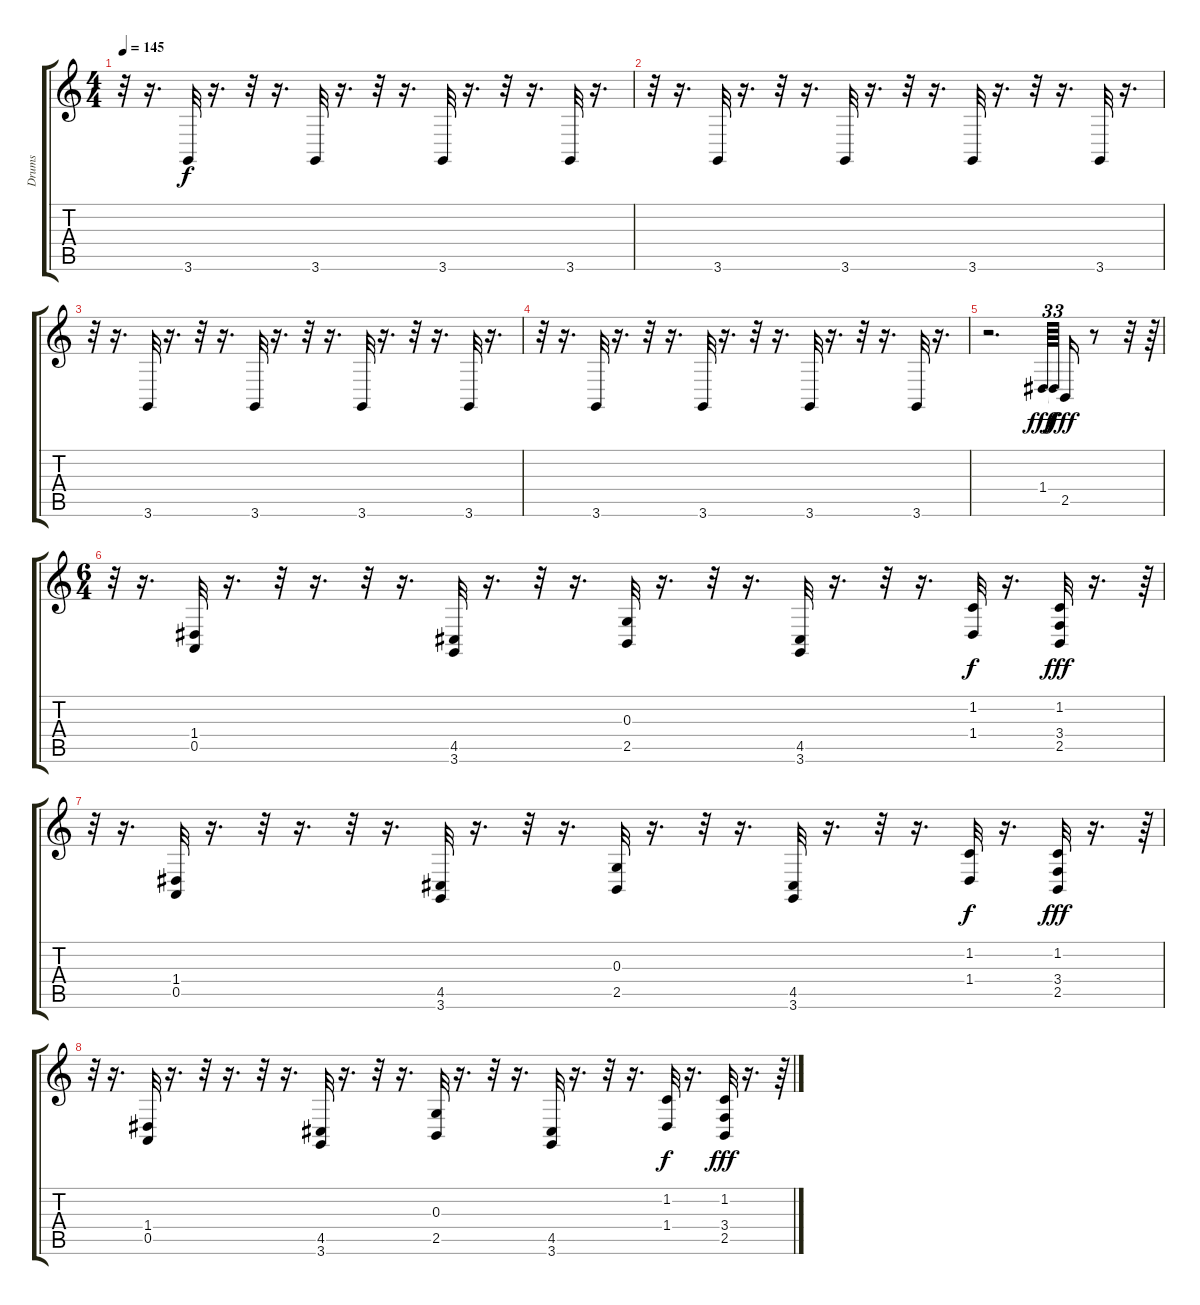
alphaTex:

\track ("Drums" "Drums") {instrument timpani}
\staff {score tabs}
\tuning (E4 B3 G3 D3 A2 E2) {hide}
\ts (4 4)
\tempo 145
\clef g2
\ks c
r.32{dy f balance 12} r.16{d} 3.6.32{balance 4} r.16{d} r.32{balance 12} r.16{d} 3.6.32{balance 4} r.16{d} r.32{balance 12} r.16{d} 3.6.32{balance 4} r.16{d} r.32{balance 12} r.16{d} 3.6.32{balance 4} r.16{d} |
r.32{balance 12} r.16{d} 3.6.32{balance 4} r.16{d} r.32{balance 12} r.16{d} 3.6.32{balance 4} r.16{d} r.32{balance 12} r.16{d} 3.6.32{balance 4} r.16{d} r.32{balance 12} r.16{d} 3.6.32{balance 4} r.16{d} |
r.32{balance 12} r.16{d} 3.6.32{balance 4} r.16{d} r.32{balance 12} r.16{d} 3.6.32{balance 4} r.16{d} r.32{balance 12} r.16{d} 3.6.32{balance 4} r.16{d} r.32{balance 12} r.16{d} 3.6.32{balance 4} r.16{d} |
r.32{balance 12} r.16{d} 3.6.32{balance 4} r.16{d} r.32{balance 12} r.16{d} 3.6.32{balance 4} r.16{d} r.32{balance 12} r.16{d} 3.6.32{balance 4} r.16{d} r.32{balance 12} r.16{d} 3.6.32{balance 4} r.16{d} |
r.2{d} 1.4.64{tu (3 2) dy fff balance 8} 1.4{t}.64{tu (3 2) dy f beam splitsecondary} 2.5.16{dy fff} r.8 r.32 r.64{tu (3 2) balance 8} |
\ts (6 4)
r.32{tu (3 2)} r.16{d} (1.4 0.5).32{balance 12} r.16{d} r.32{balance 8} r.16{d} r.32{balance 4} r.16{d} (4.5 3.6).32{balance 8} r.16{d} r.32{balance 12} r.16{d} (0.3 2.5).32{balance 8} r.16{d} r.32{balance 4} r.16{d} (4.5 3.6).32{balance 8} r.16{d} r.32{balance 12} r.16{d} (1.2 1.4).32{dy f balance 8} r.16{d} (1.2 3.4 2.5).32{dy fff balance 4} r.16{d} r.64{tu (3 2) balance 8} |
r.32{tu (3 2)} r.16{d} (1.4 0.5).32{balance 12} r.16{d} r.32{balance 8} r.16{d} r.32{balance 4} r.16{d} (4.5 3.6).32{balance 8} r.16{d} r.32{balance 12} r.16{d} (0.3 2.5).32{balance 8} r.16{d} r.32{balance 4} r.16{d} (4.5 3.6).32{balance 8} r.16{d} r.32{balance 12} r.16{d} (1.2 1.4).32{dy f balance 8} r.16{d} (1.2 3.4 2.5).32{dy fff balance 4} r.16{d} r.64{tu (3 2) balance 8} |
r.32{tu (3 2)} r.16{d} (1.4 0.5).32{balance 12} r.16{d} r.32{balance 8} r.16{d} r.32{balance 4} r.16{d} (4.5 3.6).32{balance 8} r.16{d} r.32{balance 12} r.16{d} (0.3 2.5).32{balance 8} r.16{d} r.32{balance 4} r.16{d} (4.5 3.6).32{balance 8} r.16{d} r.32{balance 12} r.16{d} (1.2 1.4).32{dy f balance 8} r.16{d} (1.2 3.4 2.5).32{dy fff balance 4} r.16{d} r.64{tu (3 2) balance 8}
